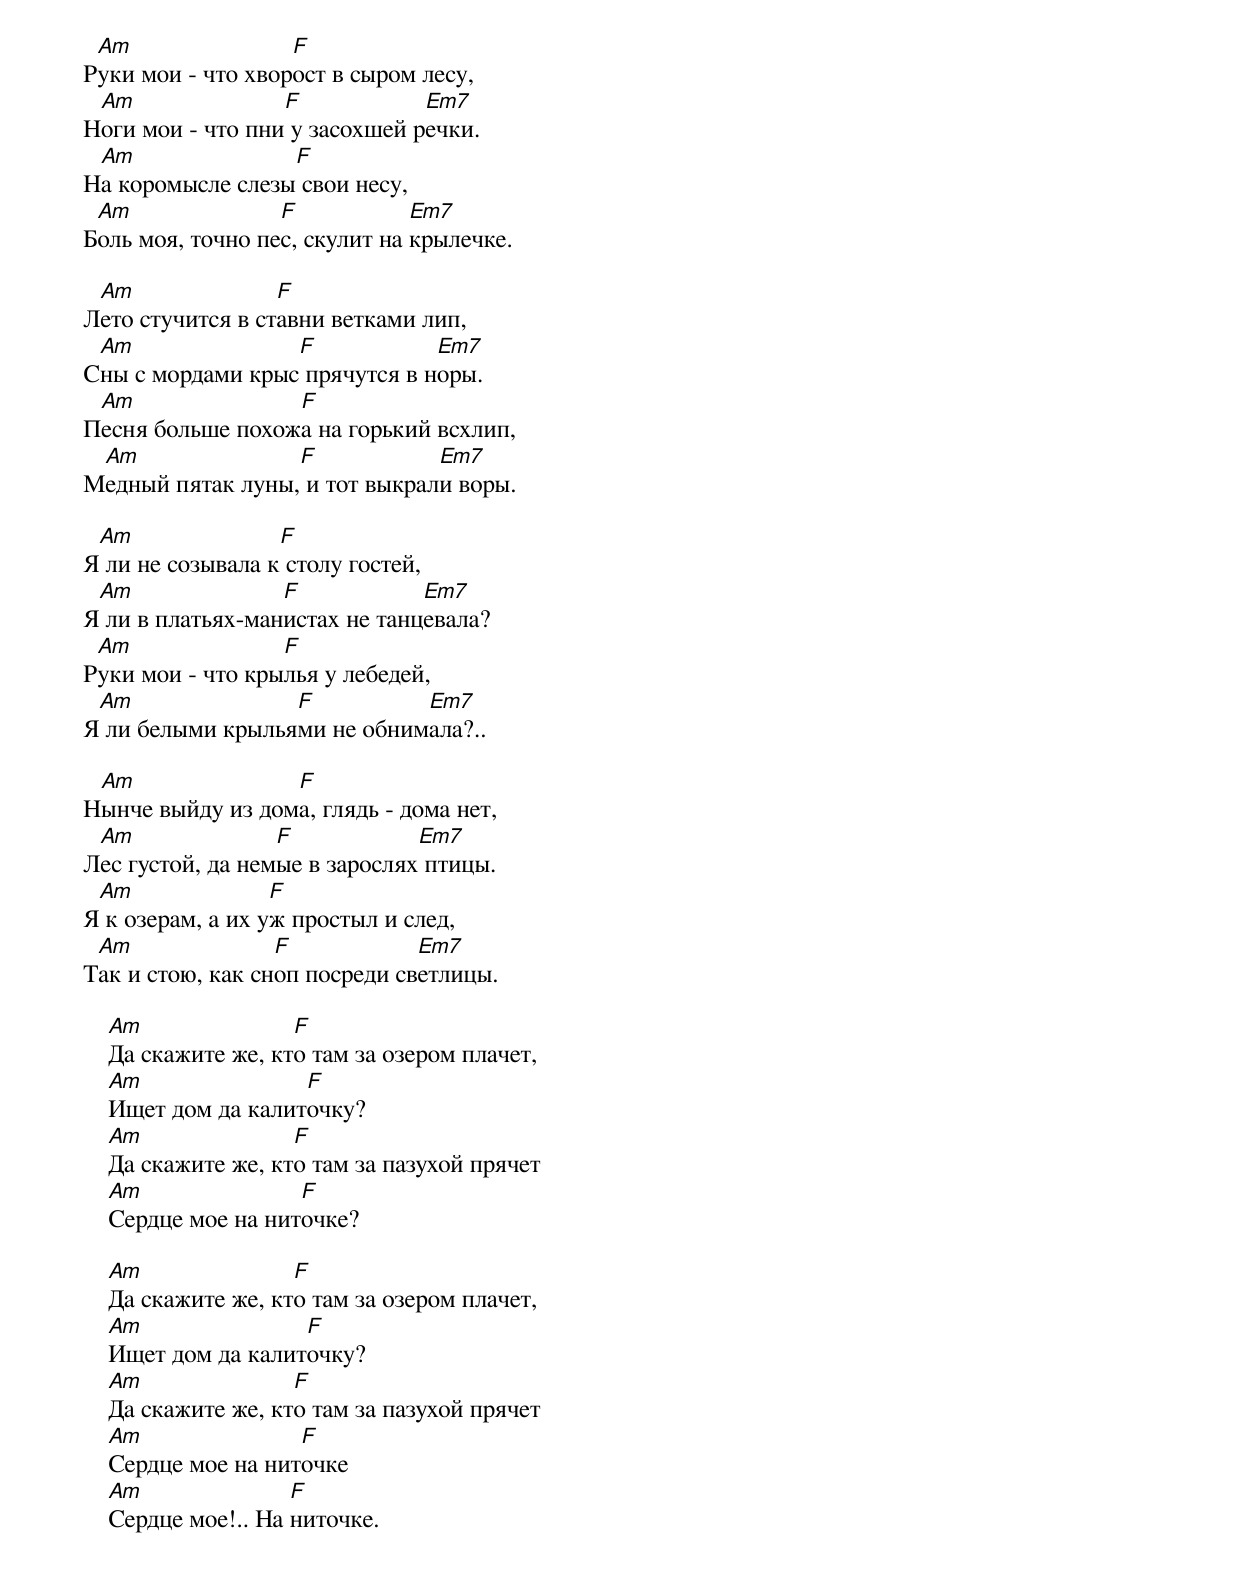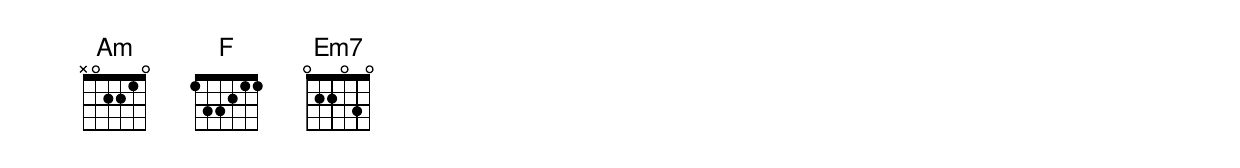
 Am                F
Руки мои - что хворост в сыром лесу,
 Am               F            Em7
Ноги мои - что пни у засохшей речки.
 Am               F
На коромысле слезы свои несу,
 Am               F            Em7
Боль моя, точно пес, скулит на крылечке.

 Am               F
Лето стучится в ставни ветками лип,
 Am               F            Em7
Сны с мордами крыс прячутся в норы.
 Am               F
Песня больше похожа на горький всхлип,
 Am               F            Em7
Медный пятак луны, и тот выкрали воры.

 Am               F
Я ли не созывала к столу гостей,
 Am               F            Em7
Я ли в платьях-манистах не танцевала?
 Am               F
Руки мои - что крылья у лебедей,
 Am               F          Em7
Я ли белыми крыльями не обнимала?..

 Am               F
Нынче выйду из дома, глядь - дома нет,
 Am               F            Em7
Лес густой, да немые в зарослях птицы.
 Am               F
Я к озерам, а их уж простыл и след,
 Am               F            Em7
Так и стою, как сноп посреди светлицы.

    Am               F
    Да скажите же, кто там за озером плачет,
    Am               F
    Ищет дом да калиточку?
    Am               F
    Да скажите же, кто там за пазухой прячет
    Am               F
    Сердце мое на ниточке?

    Am               F
    Да скажите же, кто там за озером плачет,
    Am               F
    Ищет дом да калиточку?
    Am               F
    Да скажите же, кто там за пазухой прячет
    Am               F
    Сердце мое на ниточке
    Am               F
    Сердце мое!.. На ниточке.
